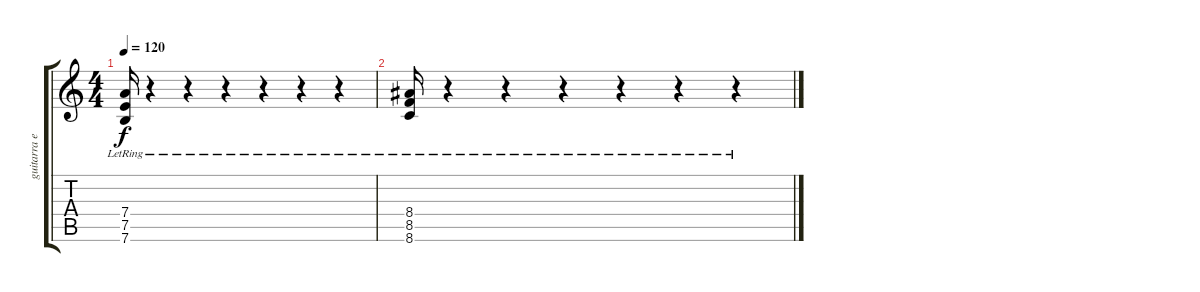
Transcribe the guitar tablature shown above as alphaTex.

\track ("guitarra extra" "guitarra e") {instrument electricguitarclean}
\staff {score tabs}
\tuning (E4 B3 G3 D3 A2 E2) {hide}
\ts (4 4)
\tempo 120
\clef g2
\ks c
(7.4{lr} 7.5 7.6).16{dy f} r.4 r.4 r.4 r.4 r.4 r.4 |
(8.4{lr} 8.5 8.6).16 r.4 r.4 r.4 r.4 r.4 r.4
